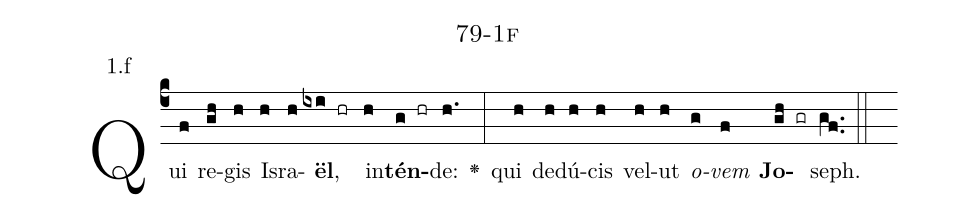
name: 79-1f;
annotation: 1.f;
%%
(c4)Qui(f) re(gh)gis(h) Is(h)ra(h)<b>ël</b>,(ixi hr) in(h)<b>tén</b>(g hr)de:(h.) <v>\greheightstar</v>(:) qui(h) de(h)dú(h)cis(h) vel(h)ut(h) <i>o</i>(g)<i>vem</i>(f) <b>Jo</b>(gh gr)seph.(gf..) (::)


%E(h) u(h) o(g) u(f) a(gh) e.(gf..) (::)
